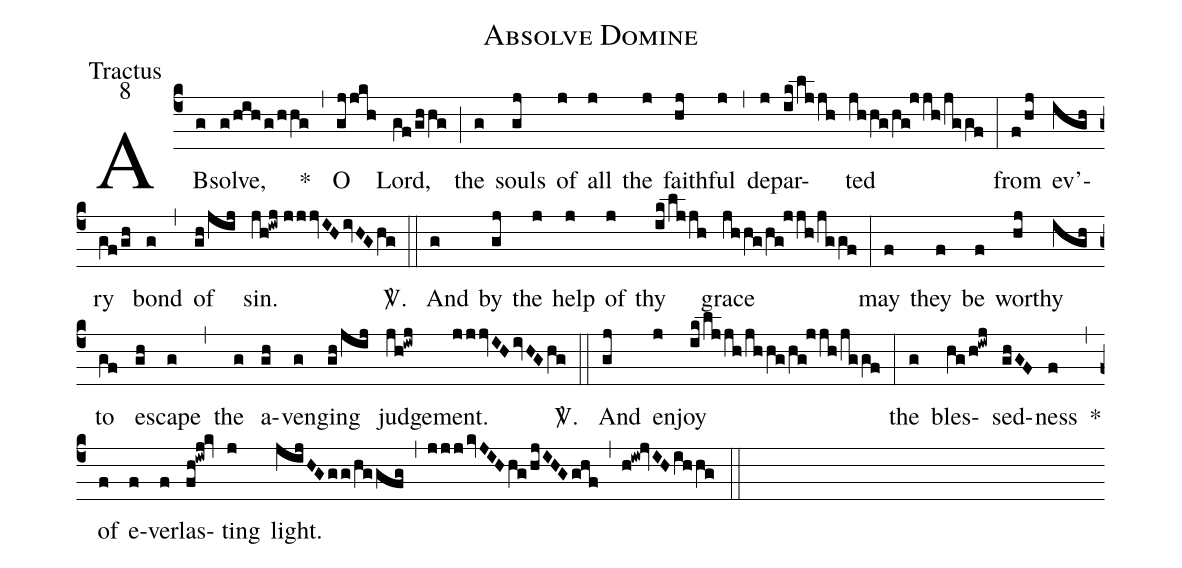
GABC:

name:Absolve Domine;
office-part:Tractus;
mode:8;
%%
(c4) AB(g)solve,(g/hih/g/hhg) *(,) O(gjjkh) Lord,(gf/ghhg) (;) the(g) souls(gj) of(j) all(j) the(j) faith(hj)ful(j) (,) de(j)par(ik/ljjh)ted(jhhg/hg!jjh/jggf) (:) from(f/hj) ev'(igh)ry(gf/gh) bond(g) (,) of(gh/jij) sin.(jh!iwj//jjjvIH/ivHGhg) <sp>V/</sp>.(::) And(g) by(gj) the(j) help(j) of(j) thy(ik/ljjh) grace(jhhg/hg!jjh/jggf) (:) may(f) they(f) be(f) wor(hj)thy(igh) to(gf) es(gh)cape(g) (,) the(g) a(gh)ven(g)ging(gh/jij) judge(jh!iwj)ment.(jjjvIH/ivHGhg) <sp>V/</sp>.(::) And(gj) en(j)joy(ik/ljjh/jhhg/hg!jjh/jggf) (:) the(g) bles(hg/h!iwj)sed(ghGF)ness(f) *(,) of(f) e(f)ver(f)las(fh!iwj!kv)ting(j) light.(jijHG/gg/hggfg) (,) (jjj/kvJIH/hg/hjIHG/ghf) (,) (h!iw!jvIH/ihhg) (::)
